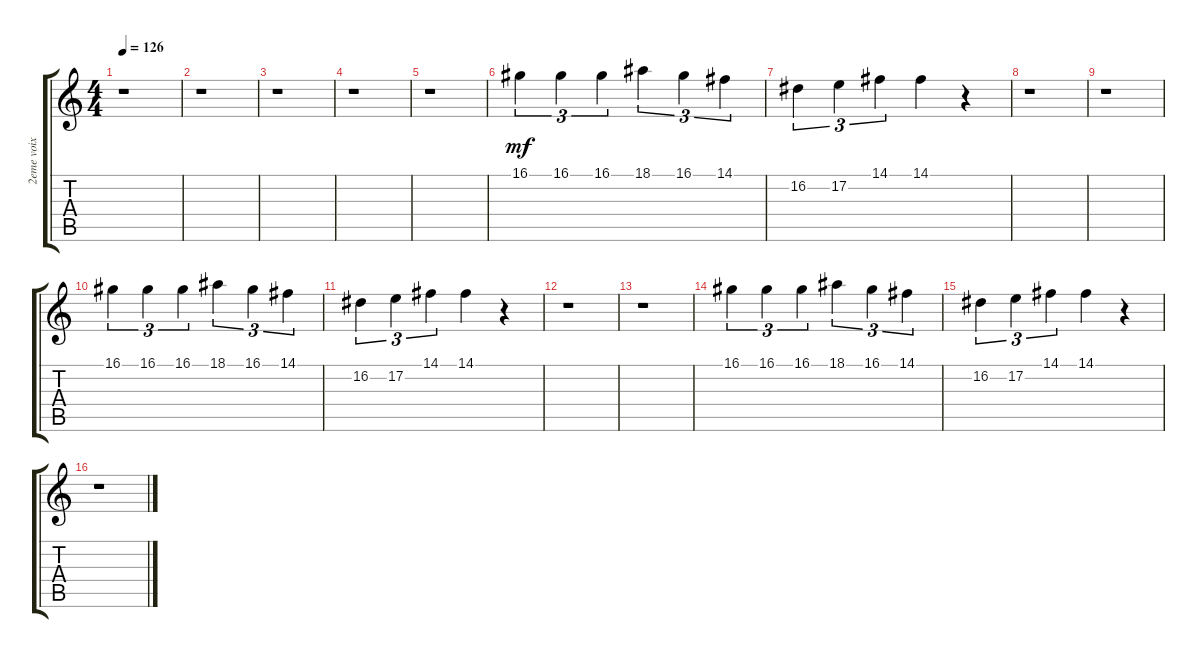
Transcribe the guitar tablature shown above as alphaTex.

\track ("2eme voix" "2eme voix") {instrument ocarina}
\staff {score tabs}
\tuning (E4 B3 G3 D3 A2 E2) {hide}
\ts (4 4)
\tempo 126
\clef g2
\ks c
r.1{dy f} |
r.1 |
r.1 |
r.1 |
r.1 |
16.1.4{tu (3 2) dy mf} 16.1.4{tu (3 2)} 16.1.4{tu (3 2)} 18.1.4{tu (3 2)} 16.1.4{tu (3 2)} 14.1.4{tu (3 2)} |
16.2.4{tu (3 2)} 17.2.4{tu (3 2)} 14.1.4{tu (3 2)} 14.1.4 r.4 |
r.1 |
r.1 |
16.1.4{tu (3 2)} 16.1.4{tu (3 2)} 16.1.4{tu (3 2)} 18.1.4{tu (3 2)} 16.1.4{tu (3 2)} 14.1.4{tu (3 2)} |
16.2.4{tu (3 2)} 17.2.4{tu (3 2)} 14.1.4{tu (3 2)} 14.1.4 r.4 |
r.1 |
r.1 |
16.1.4{tu (3 2)} 16.1.4{tu (3 2)} 16.1.4{tu (3 2)} 18.1.4{tu (3 2)} 16.1.4{tu (3 2)} 14.1.4{tu (3 2)} |
16.2.4{tu (3 2)} 17.2.4{tu (3 2)} 14.1.4{tu (3 2)} 14.1.4 r.4 |
r.1
